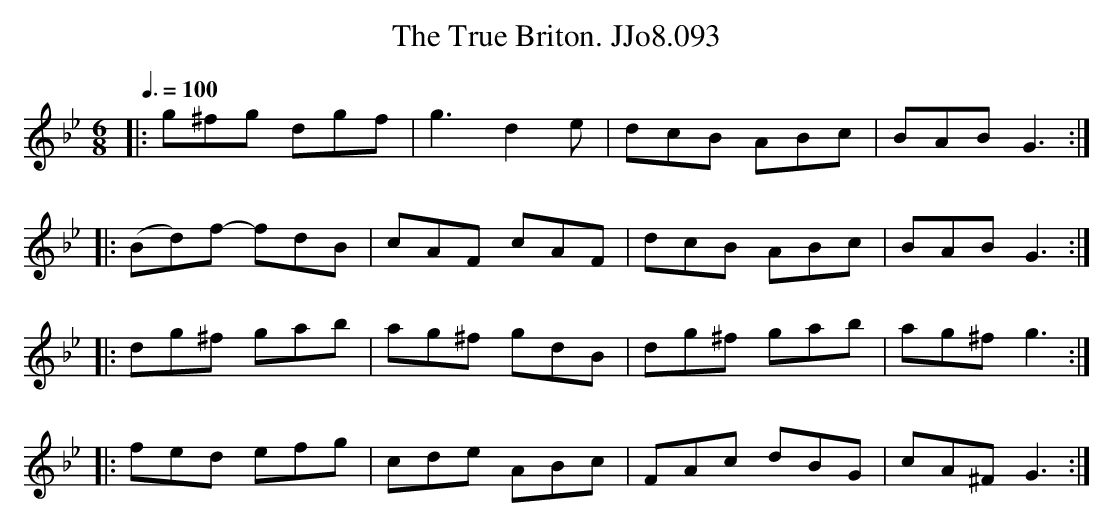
X:1
T:True Briton. JJo8.093, The
M:6/8
L:1/8
Q:3/8=100
K:Bb
|:g^fg dgf|g3d2e|dcB ABc|BABG3:|
|:(Bd)f- fdB|cAF cAF|dcB ABc|BABG3:|
|:dg^f gab|ag^f gdB|dg^f gab|ag^fg3:|
|:fed efg|cde ABc|FAc dBG|cA^FG3:|
